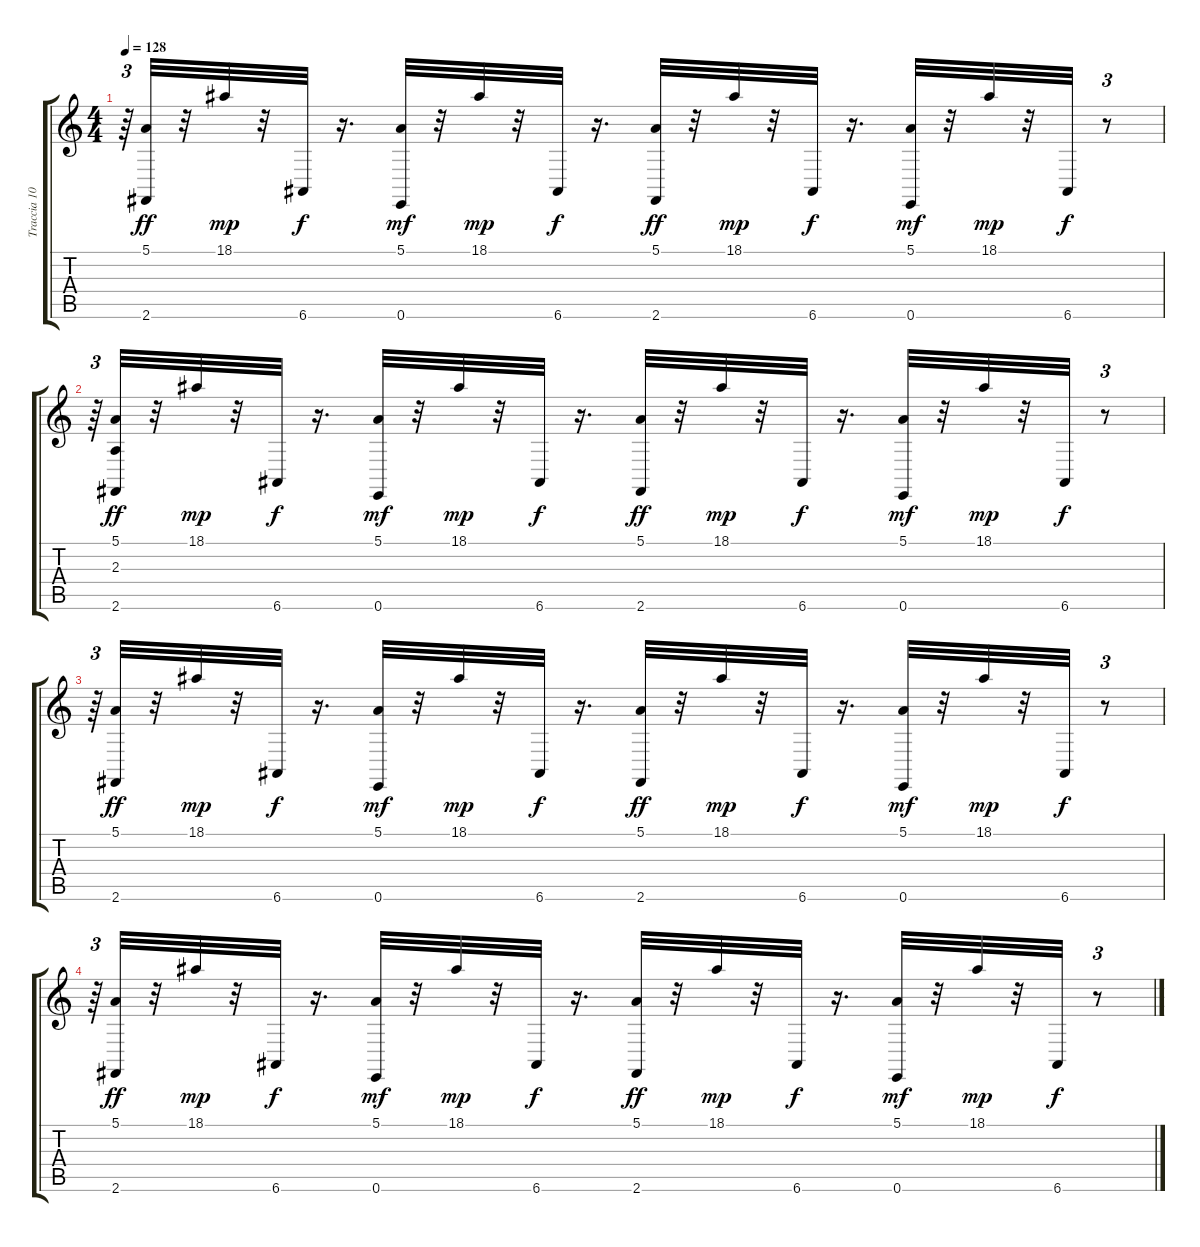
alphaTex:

\track ("Traccia 10" "Traccia 10") {instrument acousticgrandpiano}
\staff {score tabs}
\tuning (E4 B3 G3 D3 A2 E2) {hide}
\ts (4 4)
\tempo 128
\clef g2
\ks c
r.64{tu (3 2) dy f} (5.1 2.6).32{dy ff} r.32 18.1.32{dy mp} r.32 6.6.32{dy f} r.16{d} (5.1 0.6).32{dy mf} r.32 18.1.32{dy mp} r.32 6.6.32{dy f} r.16{d} (5.1 2.6).32{dy ff} r.32 18.1.32{dy mp} r.32 6.6.32{dy f} r.16{d} (5.1 0.6).32{dy mf} r.32 18.1.32{dy mp} r.32 6.6.32{dy f} r.8{tu (3 2)} |
r.64{tu (3 2)} (5.1 2.3 2.6).32{dy ff} r.32 18.1.32{dy mp} r.32 6.6.32{dy f} r.16{d} (5.1 0.6).32{dy mf} r.32 18.1.32{dy mp} r.32 6.6.32{dy f} r.16{d} (5.1 2.6).32{dy ff} r.32 18.1.32{dy mp} r.32 6.6.32{dy f} r.16{d} (5.1 0.6).32{dy mf} r.32 18.1.32{dy mp} r.32 6.6.32{dy f} r.8{tu (3 2)} |
r.64{tu (3 2)} (5.1 2.6).32{dy ff} r.32 18.1.32{dy mp} r.32 6.6.32{dy f} r.16{d} (5.1 0.6).32{dy mf} r.32 18.1.32{dy mp} r.32 6.6.32{dy f} r.16{d} (5.1 2.6).32{dy ff} r.32 18.1.32{dy mp} r.32 6.6.32{dy f} r.16{d} (5.1 0.6).32{dy mf} r.32 18.1.32{dy mp} r.32 6.6.32{dy f} r.8{tu (3 2)} |
r.64{tu (3 2)} (5.1 2.6).32{dy ff} r.32 18.1.32{dy mp} r.32 6.6.32{dy f} r.16{d} (5.1 0.6).32{dy mf} r.32 18.1.32{dy mp} r.32 6.6.32{dy f} r.16{d} (5.1 2.6).32{dy ff} r.32 18.1.32{dy mp} r.32 6.6.32{dy f} r.16{d} (5.1 0.6).32{dy mf} r.32 18.1.32{dy mp} r.32 6.6.32{dy f} r.8{tu (3 2)}
